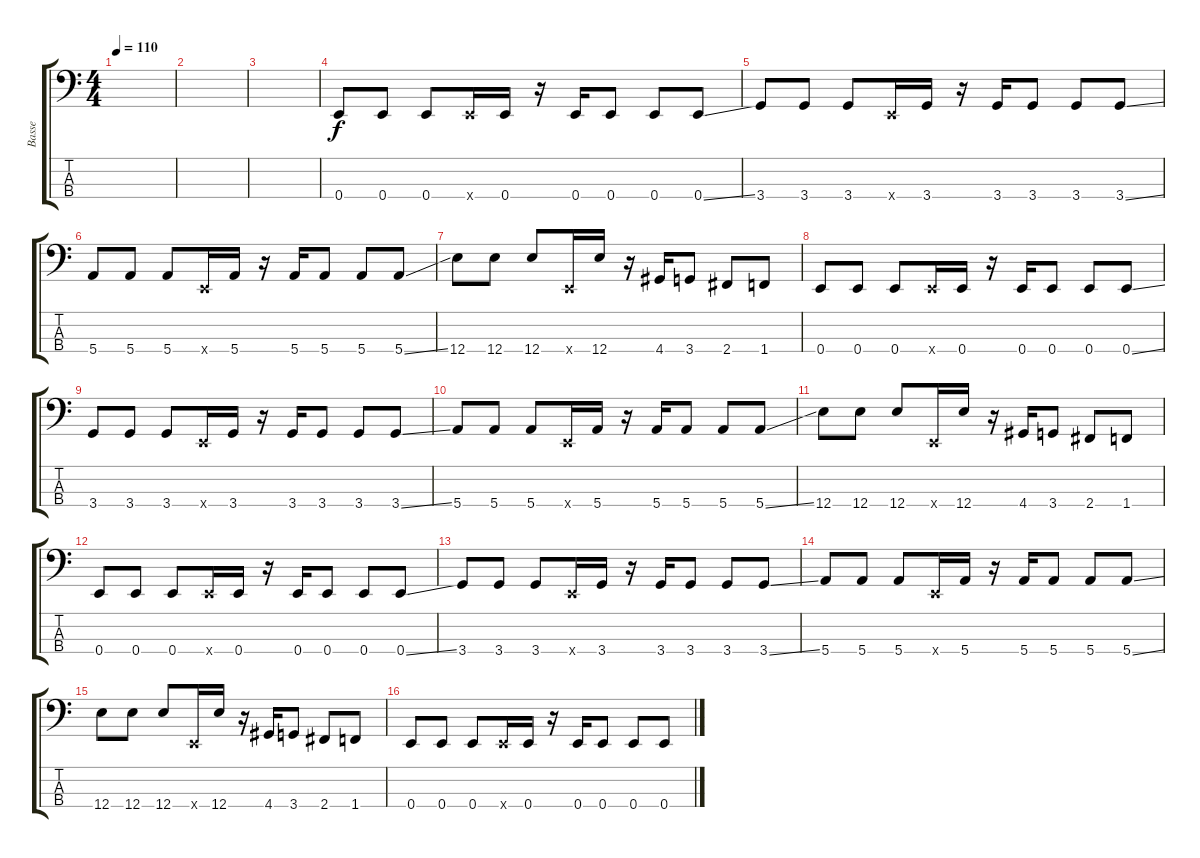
\track ("Basse" "Basse") {instrument electricbasspick}
\staff {score tabs}
\tuning (G2 D2 A1 E1) {hide}
\ts (4 4)
\tempo 110
\clef f4
\ks c
|
|
|
0.4.8 0.4.8 0.4.8 0.4{x}.16 0.4.16 r.16 0.4.16 0.4.8 0.4.8 0.4{ss}.8 |
3.4.8 3.4.8 3.4.8 0.4{x}.16 3.4.16 r.16 3.4.16 3.4.8 3.4.8 3.4{ss}.8 |
5.4.8 5.4.8 5.4.8 0.4{x}.16 5.4.16 r.16 5.4.16 5.4.8 5.4.8 5.4{ss}.8 |
12.4.8 12.4.8 12.4.8 0.4{x}.16 12.4.16 r.16 4.4.16 3.4.8 2.4.8 1.4.8 |
0.4.8 0.4.8 0.4.8 0.4{x}.16 0.4.16 r.16 0.4.16 0.4.8 0.4.8 0.4{ss}.8 |
3.4.8 3.4.8 3.4.8 0.4{x}.16 3.4.16 r.16 3.4.16 3.4.8 3.4.8 3.4{ss}.8 |
5.4.8 5.4.8 5.4.8 0.4{x}.16 5.4.16 r.16 5.4.16 5.4.8 5.4.8 5.4{ss}.8 |
12.4.8 12.4.8 12.4.8 0.4{x}.16 12.4.16 r.16 4.4.16 3.4.8 2.4.8 1.4.8 |
0.4.8 0.4.8 0.4.8 0.4{x}.16 0.4.16 r.16 0.4.16 0.4.8 0.4.8 0.4{ss}.8 |
3.4.8 3.4.8 3.4.8 0.4{x}.16 3.4.16 r.16 3.4.16 3.4.8 3.4.8 3.4{ss}.8 |
5.4.8 5.4.8 5.4.8 0.4{x}.16 5.4.16 r.16 5.4.16 5.4.8 5.4.8 5.4{ss}.8 |
12.4.8 12.4.8 12.4.8 0.4{x}.16 12.4.16 r.16 4.4.16 3.4.8 2.4.8 1.4.8 |
0.4.8 0.4.8 0.4.8 0.4{x}.16 0.4.16 r.16 0.4.16 0.4.8 0.4.8 0.4{ss}.8
